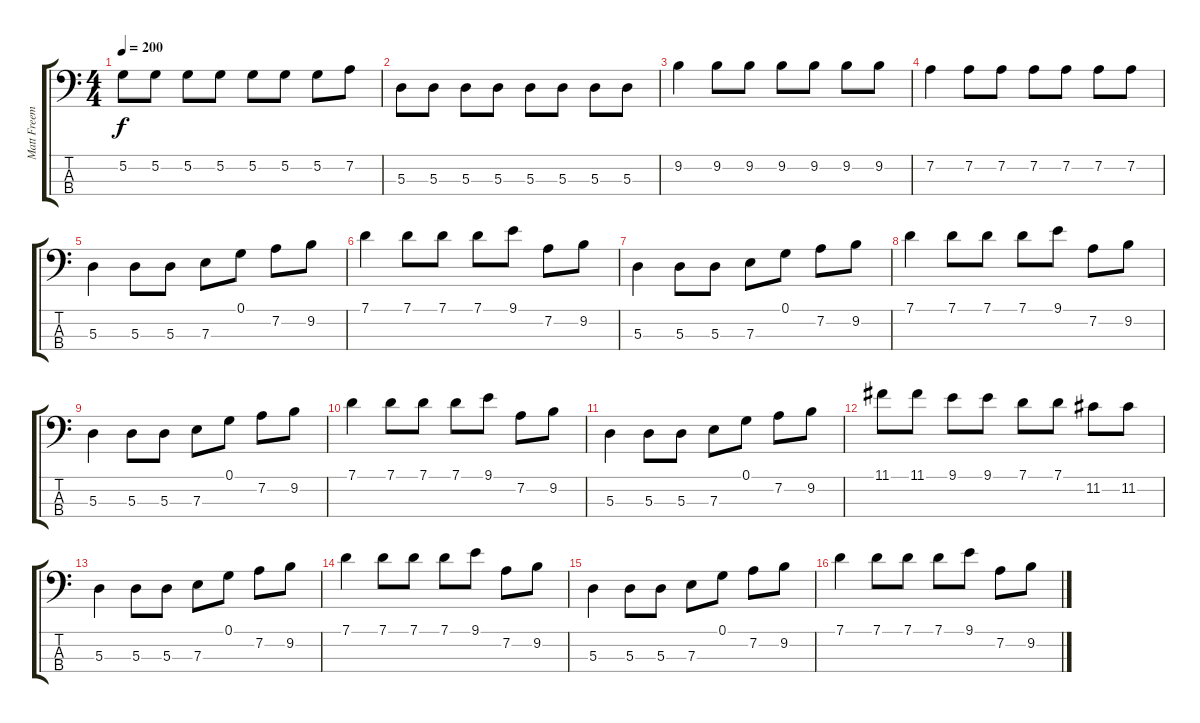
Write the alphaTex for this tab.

\track ("Matt Freeman" "Matt Freem") {instrument electricbasspick}
\staff {score tabs}
\tuning (G2 D2 A1 E1) {hide}
\ts (4 4)
\tempo 200
\clef f4
\ks c
5.2.8{dy f} 5.2.8 5.2.8 5.2.8 5.2.8 5.2.8 5.2.8 7.2.8 |
5.3.8 5.3.8 5.3.8 5.3.8 5.3.8 5.3.8 5.3.8 5.3.8 |
9.2.4 9.2.8 9.2.8 9.2.8 9.2.8 9.2.8 9.2.8 |
7.2.4 7.2.8 7.2.8 7.2.8 7.2.8 7.2.8 7.2.8 |
5.3.4 5.3.8 5.3.8 7.3.8 0.1.8 7.2.8 9.2.8 |
7.1.4 7.1.8 7.1.8 7.1.8 9.1.8 7.2.8 9.2.8 |
5.3.4 5.3.8 5.3.8 7.3.8 0.1.8 7.2.8 9.2.8 |
7.1.4 7.1.8 7.1.8 7.1.8 9.1.8 7.2.8 9.2.8 |
5.3.4 5.3.8 5.3.8 7.3.8 0.1.8 7.2.8 9.2.8 |
7.1.4 7.1.8 7.1.8 7.1.8 9.1.8 7.2.8 9.2.8 |
5.3.4 5.3.8 5.3.8 7.3.8 0.1.8 7.2.8 9.2.8 |
11.1.8 11.1.8 9.1.8 9.1.8 7.1.8 7.1.8 11.2.8 11.2.8 |
5.3.4 5.3.8 5.3.8 7.3.8 0.1.8 7.2.8 9.2.8 |
7.1.4 7.1.8 7.1.8 7.1.8 9.1.8 7.2.8 9.2.8 |
5.3.4 5.3.8 5.3.8 7.3.8 0.1.8 7.2.8 9.2.8 |
7.1.4 7.1.8 7.1.8 7.1.8 9.1.8 7.2.8 9.2.8
